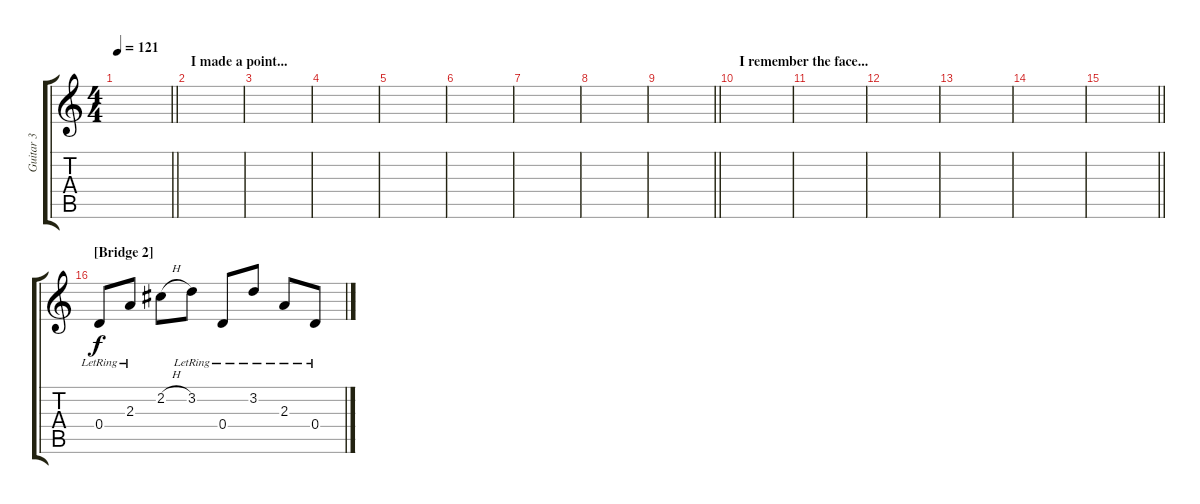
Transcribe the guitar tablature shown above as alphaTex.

\track ("Guitar 3" "Guitar 3") {instrument electricguitarclean}
\staff {score tabs}
\tuning (E4 B3 G3 D3 A2 E2) {hide}
\ts (4 4)
\tempo 121
\clef g2
\barLineRight lightlight
\ks c
|
\section ("" "I made a point...")
|
|
|
|
|
|
|
\barLineRight lightlight
|
\section ("" "I remember the face...")
|
|
|
|
|
\barLineRight lightlight
|
\section ("" "[Bridge 2]")
0.4{lr}.8{instrument electricguitarclean} 2.3{lr}.8 2.2{h}.8 3.2{lr}.8 0.4{lr}.8 3.2{lr}.8 2.3{lr}.8 0.4{lr}.8
